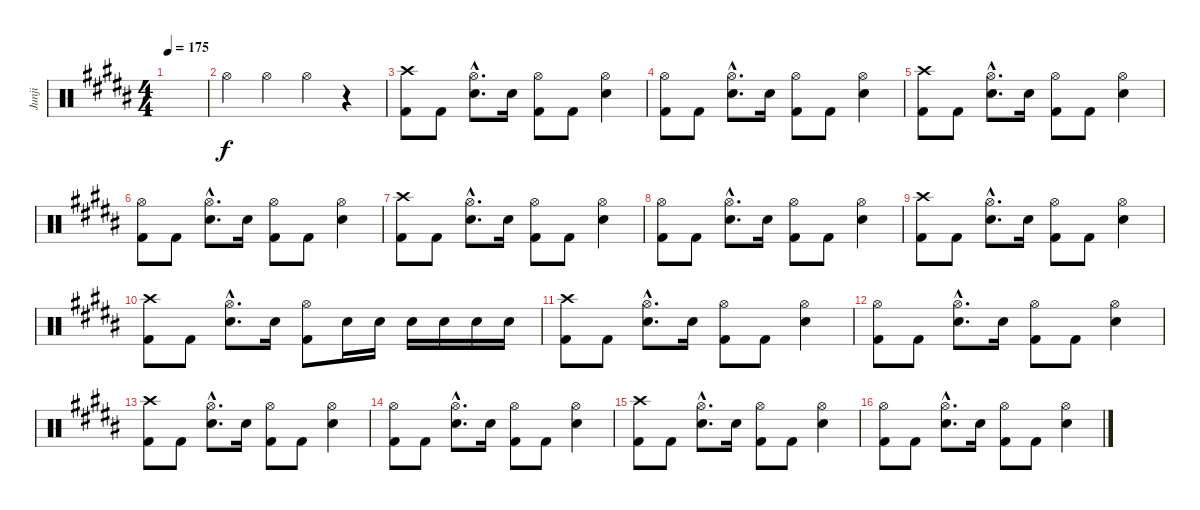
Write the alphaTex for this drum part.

\track ("Junji" "Junji") {instrument percussion}
\staff {score}
\articulation defaults
\ts (4 4)
\tempo 175
\clef neutral
\ks b
|
"Hi-Hat (open)".4 "Hi-Hat (open)".4 "Hi-Hat (open)".4 r.4 |
("Crash high (hit)" "Kick (hit) 2").8 "Kick (hit) 2".8 ("Hi-Hat (open)"{hac} "Snare (hit) 2"{hac}).8{d} "Snare (hit) 2".16 ("Hi-Hat (open)" "Kick (hit) 2").8 "Kick (hit) 2".8 ("Hi-Hat (open)" "Snare (hit) 2").4 |
("Hi-Hat (open)" "Kick (hit) 2").8 "Kick (hit) 2".8 ("Hi-Hat (open)"{hac} "Snare (hit) 2"{hac}).8{d} "Snare (hit) 2".16 ("Hi-Hat (open)" "Kick (hit) 2").8 "Kick (hit) 2".8 ("Hi-Hat (open)" "Snare (hit) 2").4 |
("Crash high (hit)" "Kick (hit) 2").8 "Kick (hit) 2".8 ("Hi-Hat (open)"{hac} "Snare (hit) 2"{hac}).8{d} "Snare (hit) 2".16 ("Hi-Hat (open)" "Kick (hit) 2").8 "Kick (hit) 2".8 ("Hi-Hat (open)" "Snare (hit) 2").4 |
("Hi-Hat (open)" "Kick (hit) 2").8 "Kick (hit) 2".8 ("Hi-Hat (open)"{hac} "Snare (hit) 2"{hac}).8{d} "Snare (hit) 2".16 ("Hi-Hat (open)" "Kick (hit) 2").8 "Kick (hit) 2".8 ("Hi-Hat (open)" "Snare (hit) 2").4 |
("Crash high (hit)" "Kick (hit) 2").8 "Kick (hit) 2".8 ("Hi-Hat (open)"{hac} "Snare (hit) 2"{hac}).8{d} "Snare (hit) 2".16 ("Hi-Hat (open)" "Kick (hit) 2").8 "Kick (hit) 2".8 ("Hi-Hat (open)" "Snare (hit) 2").4 |
("Hi-Hat (open)" "Kick (hit) 2").8 "Kick (hit) 2".8 ("Hi-Hat (open)"{hac} "Snare (hit) 2"{hac}).8{d} "Snare (hit) 2".16 ("Hi-Hat (open)" "Kick (hit) 2").8 "Kick (hit) 2".8 ("Hi-Hat (open)" "Snare (hit) 2").4 |
("Crash high (hit)" "Kick (hit) 2").8 "Kick (hit) 2".8 ("Hi-Hat (open)"{hac} "Snare (hit) 2"{hac}).8{d} "Snare (hit) 2".16 ("Hi-Hat (open)" "Kick (hit) 2").8 "Kick (hit) 2".8 ("Hi-Hat (open)" "Snare (hit) 2").4 |
("Crash high (hit)" "Kick (hit) 2").8 "Kick (hit) 2".8 ("Hi-Hat (open)"{hac} "Snare (hit) 2"{hac}).8{d} "Snare (hit) 2".16 ("Hi-Hat (open)" "Kick (hit) 2").8 "Snare (hit) 2".16 "Snare (hit) 2".16 "Snare (hit) 2".16 "Snare (hit) 2".16 "Snare (hit) 2".16 "Snare (hit) 2".16 |
("Crash high (hit)" "Kick (hit) 2").8 "Kick (hit) 2".8 ("Hi-Hat (open)"{hac} "Snare (hit) 2"{hac}).8{d} "Snare (hit) 2".16 ("Hi-Hat (open)" "Kick (hit) 2").8 "Kick (hit) 2".8 ("Hi-Hat (open)" "Snare (hit) 2").4 |
("Hi-Hat (open)" "Kick (hit) 2").8 "Kick (hit) 2".8 ("Hi-Hat (open)"{hac} "Snare (hit) 2"{hac}).8{d} "Snare (hit) 2".16 ("Hi-Hat (open)" "Kick (hit) 2").8 "Kick (hit) 2".8 ("Hi-Hat (open)" "Snare (hit) 2").4 |
("Crash high (hit)" "Kick (hit) 2").8 "Kick (hit) 2".8 ("Hi-Hat (open)"{hac} "Snare (hit) 2"{hac}).8{d} "Snare (hit) 2".16 ("Hi-Hat (open)" "Kick (hit) 2").8 "Kick (hit) 2".8 ("Hi-Hat (open)" "Snare (hit) 2").4 |
("Hi-Hat (open)" "Kick (hit) 2").8 "Kick (hit) 2".8 ("Hi-Hat (open)"{hac} "Snare (hit) 2"{hac}).8{d} "Snare (hit) 2".16 ("Hi-Hat (open)" "Kick (hit) 2").8 "Kick (hit) 2".8 ("Hi-Hat (open)" "Snare (hit) 2").4 |
("Crash high (hit)" "Kick (hit) 2").8 "Kick (hit) 2".8 ("Hi-Hat (open)"{hac} "Snare (hit) 2"{hac}).8{d} "Snare (hit) 2".16 ("Hi-Hat (open)" "Kick (hit) 2").8 "Kick (hit) 2".8 ("Hi-Hat (open)" "Snare (hit) 2").4 |
("Hi-Hat (open)" "Kick (hit) 2").8 "Kick (hit) 2".8 ("Hi-Hat (open)"{hac} "Snare (hit) 2"{hac}).8{d} "Snare (hit) 2".16 ("Hi-Hat (open)" "Kick (hit) 2").8 "Kick (hit) 2".8 ("Hi-Hat (open)" "Snare (hit) 2").4
